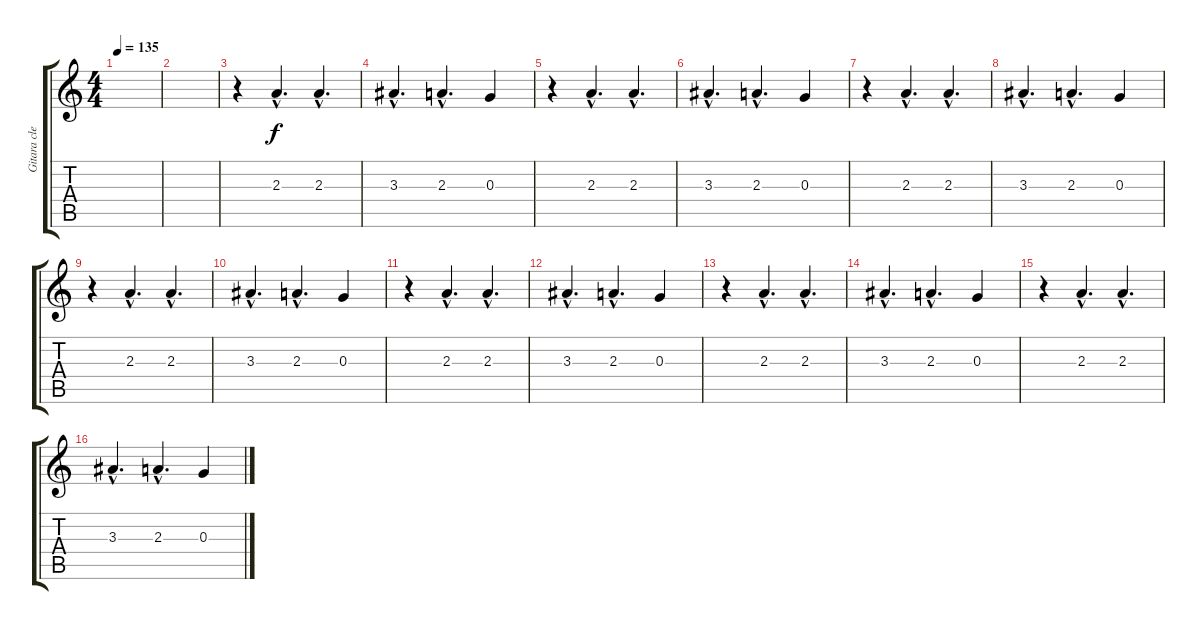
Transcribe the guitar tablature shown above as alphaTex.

\track ("Gitara clean 1" "Gitara cle") {instrument electricguitarclean}
\staff {score tabs}
\tuning (E4 B3 G3 D3 A2 E2) {hide}
\ts (4 4)
\tempo 135
\clef g2
\ks c
|
|
r.4 2.3{hac}.4{d} 2.3{hac}.4{d} |
3.3{hac}.4{d} 2.3{hac}.4{d} 0.3.4 |
r.4 2.3{hac}.4{d} 2.3{hac}.4{d} |
3.3{hac}.4{d} 2.3{hac}.4{d} 0.3.4 |
r.4 2.3{hac}.4{d} 2.3{hac}.4{d} |
3.3{hac}.4{d} 2.3{hac}.4{d} 0.3.4 |
r.4 2.3{hac}.4{d} 2.3{hac}.4{d} |
3.3{hac}.4{d} 2.3{hac}.4{d} 0.3.4 |
r.4 2.3{hac}.4{d} 2.3{hac}.4{d} |
3.3{hac}.4{d} 2.3{hac}.4{d} 0.3.4 |
r.4 2.3{hac}.4{d} 2.3{hac}.4{d} |
3.3{hac}.4{d} 2.3{hac}.4{d} 0.3.4 |
r.4 2.3{hac}.4{d} 2.3{hac}.4{d} |
3.3{hac}.4{d} 2.3{hac}.4{d} 0.3.4
